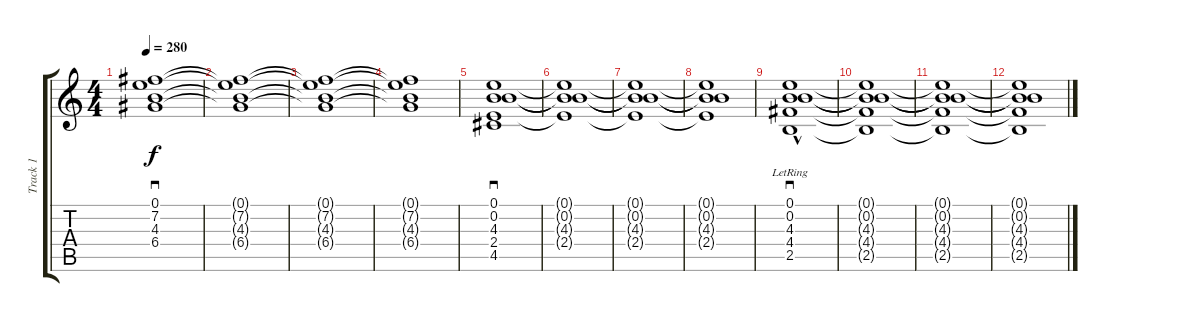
\track ("Track 1" "Track 1") {instrument electricguitarclean}
\staff {score tabs}
\tuning (E4 B3 G3 D3 A2 E2) {hide}
\ts (4 4)
\tempo 280
\clef g2
\ks c
(0.1 7.2 4.3 6.4).1{sd dy f} |
(0.1{t} 7.2{t} 4.3{t} 6.4{t}).1 |
(0.1{t} 7.2{t} 4.3{t} 6.4{t}).1 |
(0.1{t} 7.2{t} 4.3{t} 6.4{t}).1 |
(0.1 0.2 4.3 2.4 4.5).1{sd} |
(0.1{t} 0.2{t} 4.3{t} 2.4{t}).1 |
(0.1{t} 0.2{t} 4.3{t} 2.4{t}).1 |
(0.1{t} 0.2{t} 4.3{t} 2.4{t}).1 |
(0.1{lr} 0.2{lr} 4.3{lr} 4.4{lr} 2.5{hac}).1{sd} |
(0.1{t} 0.2{t} 4.3{t} 4.4{t} 2.5{t}).1 |
(0.1{t} 0.2{t} 4.3{t} 4.4{t} 2.5{t}).1 |
(0.1{t} 0.2{t} 4.3{t} 4.4{t} 2.5{t}).1
